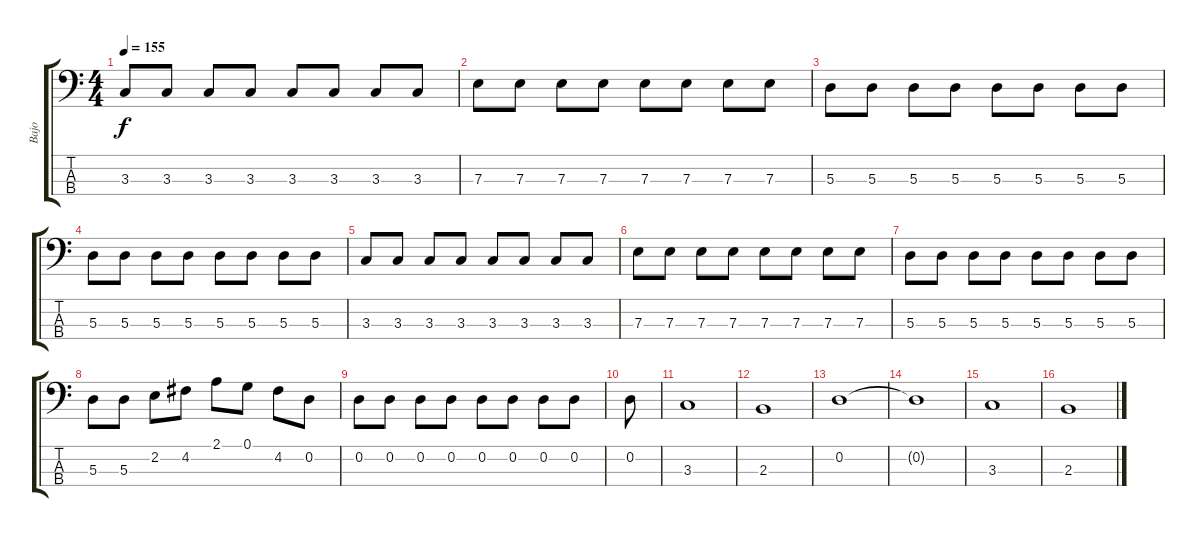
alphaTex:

\track ("Bajo" "Bajo") {instrument electricbassfinger}
\staff {score tabs}
\tuning (G2 D2 A1 E1) {hide}
\ts (4 4)
\tempo 155
\clef f4
\ks c
3.3.8{dy f} 3.3.8 3.3.8 3.3.8 3.3.8 3.3.8 3.3.8 3.3.8 |
7.3.8 7.3.8 7.3.8 7.3.8 7.3.8 7.3.8 7.3.8 7.3.8 |
5.3.8 5.3.8 5.3.8 5.3.8 5.3.8 5.3.8 5.3.8 5.3.8 |
5.3.8 5.3.8 5.3.8 5.3.8 5.3.8 5.3.8 5.3.8 5.3.8 |
3.3.8 3.3.8 3.3.8 3.3.8 3.3.8 3.3.8 3.3.8 3.3.8 |
7.3.8 7.3.8 7.3.8 7.3.8 7.3.8 7.3.8 7.3.8 7.3.8 |
5.3.8 5.3.8 5.3.8 5.3.8 5.3.8 5.3.8 5.3.8 5.3.8 |
5.3.8 5.3.8 2.2.8 4.2.8 2.1.8 0.1.8 4.2.8 0.2.8 |
0.2.8 0.2.8 0.2.8 0.2.8 0.2.8 0.2.8 0.2.8 0.2.8 |
0.2.8 |
3.3.1 |
2.3.1 |
0.2.1 |
0.2{t}.1 |
3.3.1 |
2.3.1
